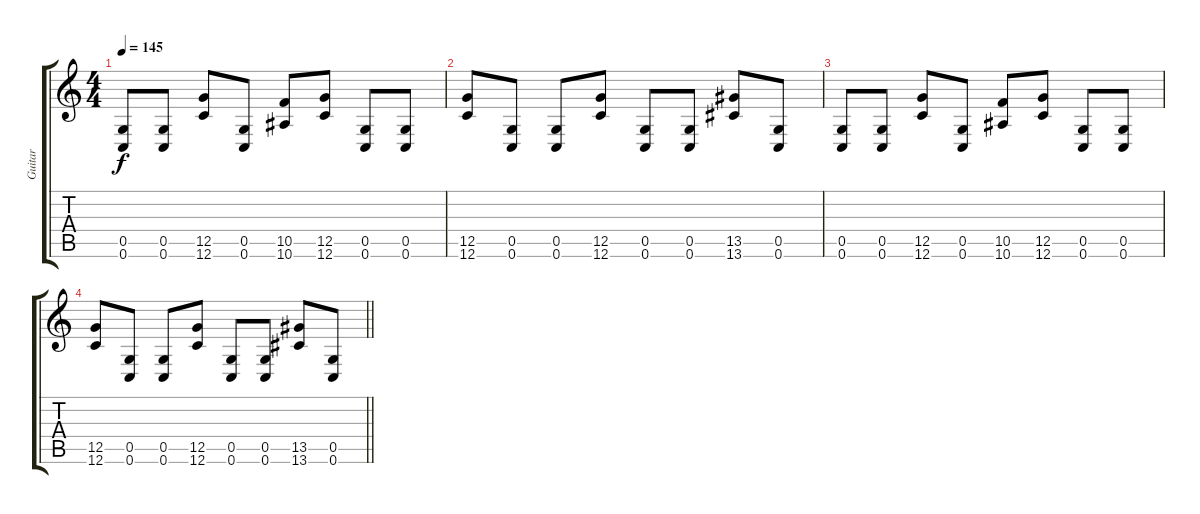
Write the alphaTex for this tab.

\track ("Guitar" "Guitar") {instrument distortionguitar}
\staff {score tabs}
\tuning (D4 A3 F3 C3 G2 C2) {hide}
\ts (4 4)
\tempo 145
\clef g2
\ks c
(0.5 0.6).8{dy f} (0.5 0.6).8 (12.5 12.6).8 (0.5 0.6).8 (10.5 10.6).8 (12.5 12.6).8 (0.5 0.6).8 (0.5 0.6).8 |
(12.5 12.6).8 (0.5 0.6).8 (0.5 0.6).8 (12.5 12.6).8 (0.5 0.6).8 (0.5 0.6).8 (13.5 13.6).8 (0.5 0.6).8 |
(0.5 0.6).8 (0.5 0.6).8 (12.5 12.6).8 (0.5 0.6).8 (10.5 10.6).8 (12.5 12.6).8 (0.5 0.6).8 (0.5 0.6).8 |
\barLineRight lightlight
(12.5 12.6).8 (0.5 0.6).8 (0.5 0.6).8 (12.5 12.6).8 (0.5 0.6).8 (0.5 0.6).8 (13.5 13.6).8 (0.5 0.6).8
